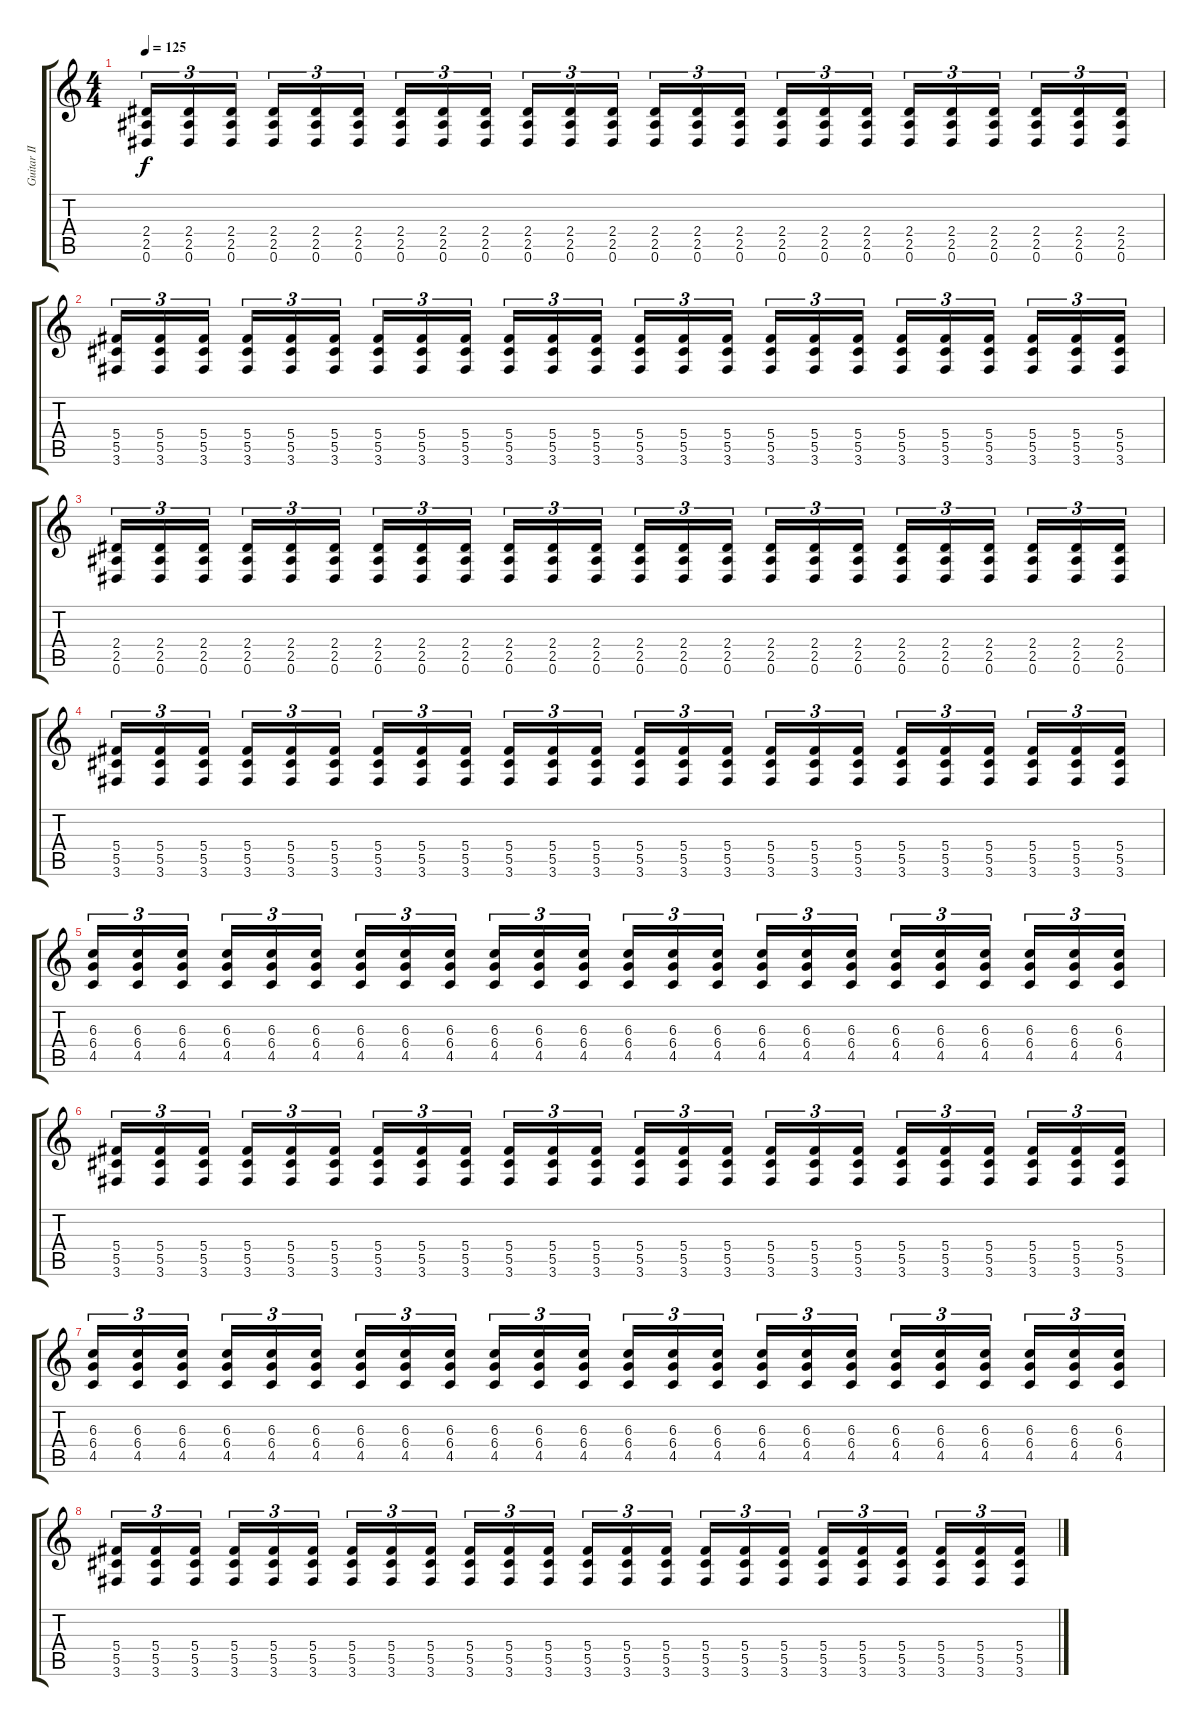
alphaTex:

\track ("Guitar II" "Guitar II") {instrument distortionguitar}
\staff {score tabs}
\tuning (Eb4 Bb3 Gb3 Db3 Ab2 Eb2) {hide}
\ts (4 4)
\tempo 125
\clef g2
\ks c
(2.4 2.5 0.6).16{tu (3 2) dy f} (2.4 2.5 0.6).16{tu (3 2)} (2.4 2.5 0.6).16{tu (3 2)} (2.4 2.5 0.6).16{tu (3 2)} (2.4 2.5 0.6).16{tu (3 2)} (2.4 2.5 0.6).16{tu (3 2)} (2.4 2.5 0.6).16{tu (3 2)} (2.4 2.5 0.6).16{tu (3 2)} (2.4 2.5 0.6).16{tu (3 2)} (2.4 2.5 0.6).16{tu (3 2)} (2.4 2.5 0.6).16{tu (3 2)} (2.4 2.5 0.6).16{tu (3 2)} (2.4 2.5 0.6).16{tu (3 2)} (2.4 2.5 0.6).16{tu (3 2)} (2.4 2.5 0.6).16{tu (3 2)} (2.4 2.5 0.6).16{tu (3 2)} (2.4 2.5 0.6).16{tu (3 2)} (2.4 2.5 0.6).16{tu (3 2)} (2.4 2.5 0.6).16{tu (3 2)} (2.4 2.5 0.6).16{tu (3 2)} (2.4 2.5 0.6).16{tu (3 2)} (2.4 2.5 0.6).16{tu (3 2)} (2.4 2.5 0.6).16{tu (3 2)} (2.4 2.5 0.6).16{tu (3 2)} |
(5.4 5.5 3.6).16{tu (3 2)} (5.4 5.5 3.6).16{tu (3 2)} (5.4 5.5 3.6).16{tu (3 2)} (5.4 5.5 3.6).16{tu (3 2)} (5.4 5.5 3.6).16{tu (3 2)} (5.4 5.5 3.6).16{tu (3 2)} (5.4 5.5 3.6).16{tu (3 2)} (5.4 5.5 3.6).16{tu (3 2)} (5.4 5.5 3.6).16{tu (3 2)} (5.4 5.5 3.6).16{tu (3 2)} (5.4 5.5 3.6).16{tu (3 2)} (5.4 5.5 3.6).16{tu (3 2)} (5.4 5.5 3.6).16{tu (3 2)} (5.4 5.5 3.6).16{tu (3 2)} (5.4 5.5 3.6).16{tu (3 2)} (5.4 5.5 3.6).16{tu (3 2)} (5.4 5.5 3.6).16{tu (3 2)} (5.4 5.5 3.6).16{tu (3 2)} (5.4 5.5 3.6).16{tu (3 2)} (5.4 5.5 3.6).16{tu (3 2)} (5.4 5.5 3.6).16{tu (3 2)} (5.4 5.5 3.6).16{tu (3 2)} (5.4 5.5 3.6).16{tu (3 2)} (5.4 5.5 3.6).16{tu (3 2)} |
(2.4 2.5 0.6).16{tu (3 2)} (2.4 2.5 0.6).16{tu (3 2)} (2.4 2.5 0.6).16{tu (3 2)} (2.4 2.5 0.6).16{tu (3 2)} (2.4 2.5 0.6).16{tu (3 2)} (2.4 2.5 0.6).16{tu (3 2)} (2.4 2.5 0.6).16{tu (3 2)} (2.4 2.5 0.6).16{tu (3 2)} (2.4 2.5 0.6).16{tu (3 2)} (2.4 2.5 0.6).16{tu (3 2)} (2.4 2.5 0.6).16{tu (3 2)} (2.4 2.5 0.6).16{tu (3 2)} (2.4 2.5 0.6).16{tu (3 2)} (2.4 2.5 0.6).16{tu (3 2)} (2.4 2.5 0.6).16{tu (3 2)} (2.4 2.5 0.6).16{tu (3 2)} (2.4 2.5 0.6).16{tu (3 2)} (2.4 2.5 0.6).16{tu (3 2)} (2.4 2.5 0.6).16{tu (3 2)} (2.4 2.5 0.6).16{tu (3 2)} (2.4 2.5 0.6).16{tu (3 2)} (2.4 2.5 0.6).16{tu (3 2)} (2.4 2.5 0.6).16{tu (3 2)} (2.4 2.5 0.6).16{tu (3 2)} |
(5.4 5.5 3.6).16{tu (3 2)} (5.4 5.5 3.6).16{tu (3 2)} (5.4 5.5 3.6).16{tu (3 2)} (5.4 5.5 3.6).16{tu (3 2)} (5.4 5.5 3.6).16{tu (3 2)} (5.4 5.5 3.6).16{tu (3 2)} (5.4 5.5 3.6).16{tu (3 2)} (5.4 5.5 3.6).16{tu (3 2)} (5.4 5.5 3.6).16{tu (3 2)} (5.4 5.5 3.6).16{tu (3 2)} (5.4 5.5 3.6).16{tu (3 2)} (5.4 5.5 3.6).16{tu (3 2)} (5.4 5.5 3.6).16{tu (3 2)} (5.4 5.5 3.6).16{tu (3 2)} (5.4 5.5 3.6).16{tu (3 2)} (5.4 5.5 3.6).16{tu (3 2)} (5.4 5.5 3.6).16{tu (3 2)} (5.4 5.5 3.6).16{tu (3 2)} (5.4 5.5 3.6).16{tu (3 2)} (5.4 5.5 3.6).16{tu (3 2)} (5.4 5.5 3.6).16{tu (3 2)} (5.4 5.5 3.6).16{tu (3 2)} (5.4 5.5 3.6).16{tu (3 2)} (5.4 5.5 3.6).16{tu (3 2)} |
(6.3 6.4 4.5).16{tu (3 2)} (6.3 6.4 4.5).16{tu (3 2)} (6.3 6.4 4.5).16{tu (3 2)} (6.3 6.4 4.5).16{tu (3 2)} (6.3 6.4 4.5).16{tu (3 2)} (6.3 6.4 4.5).16{tu (3 2)} (6.3 6.4 4.5).16{tu (3 2)} (6.3 6.4 4.5).16{tu (3 2)} (6.3 6.4 4.5).16{tu (3 2)} (6.3 6.4 4.5).16{tu (3 2)} (6.3 6.4 4.5).16{tu (3 2)} (6.3 6.4 4.5).16{tu (3 2)} (6.3 6.4 4.5).16{tu (3 2)} (6.3 6.4 4.5).16{tu (3 2)} (6.3 6.4 4.5).16{tu (3 2)} (6.3 6.4 4.5).16{tu (3 2)} (6.3 6.4 4.5).16{tu (3 2)} (6.3 6.4 4.5).16{tu (3 2)} (6.3 6.4 4.5).16{tu (3 2)} (6.3 6.4 4.5).16{tu (3 2)} (6.3 6.4 4.5).16{tu (3 2)} (6.3 6.4 4.5).16{tu (3 2)} (6.3 6.4 4.5).16{tu (3 2)} (6.3 6.4 4.5).16{tu (3 2)} |
(5.4 5.5 3.6).16{tu (3 2)} (5.4 5.5 3.6).16{tu (3 2)} (5.4 5.5 3.6).16{tu (3 2)} (5.4 5.5 3.6).16{tu (3 2)} (5.4 5.5 3.6).16{tu (3 2)} (5.4 5.5 3.6).16{tu (3 2)} (5.4 5.5 3.6).16{tu (3 2)} (5.4 5.5 3.6).16{tu (3 2)} (5.4 5.5 3.6).16{tu (3 2)} (5.4 5.5 3.6).16{tu (3 2)} (5.4 5.5 3.6).16{tu (3 2)} (5.4 5.5 3.6).16{tu (3 2)} (5.4 5.5 3.6).16{tu (3 2)} (5.4 5.5 3.6).16{tu (3 2)} (5.4 5.5 3.6).16{tu (3 2)} (5.4 5.5 3.6).16{tu (3 2)} (5.4 5.5 3.6).16{tu (3 2)} (5.4 5.5 3.6).16{tu (3 2)} (5.4 5.5 3.6).16{tu (3 2)} (5.4 5.5 3.6).16{tu (3 2)} (5.4 5.5 3.6).16{tu (3 2)} (5.4 5.5 3.6).16{tu (3 2)} (5.4 5.5 3.6).16{tu (3 2)} (5.4 5.5 3.6).16{tu (3 2)} |
(6.3 6.4 4.5).16{tu (3 2)} (6.3 6.4 4.5).16{tu (3 2)} (6.3 6.4 4.5).16{tu (3 2)} (6.3 6.4 4.5).16{tu (3 2)} (6.3 6.4 4.5).16{tu (3 2)} (6.3 6.4 4.5).16{tu (3 2)} (6.3 6.4 4.5).16{tu (3 2)} (6.3 6.4 4.5).16{tu (3 2)} (6.3 6.4 4.5).16{tu (3 2)} (6.3 6.4 4.5).16{tu (3 2)} (6.3 6.4 4.5).16{tu (3 2)} (6.3 6.4 4.5).16{tu (3 2)} (6.3 6.4 4.5).16{tu (3 2)} (6.3 6.4 4.5).16{tu (3 2)} (6.3 6.4 4.5).16{tu (3 2)} (6.3 6.4 4.5).16{tu (3 2)} (6.3 6.4 4.5).16{tu (3 2)} (6.3 6.4 4.5).16{tu (3 2)} (6.3 6.4 4.5).16{tu (3 2)} (6.3 6.4 4.5).16{tu (3 2)} (6.3 6.4 4.5).16{tu (3 2)} (6.3 6.4 4.5).16{tu (3 2)} (6.3 6.4 4.5).16{tu (3 2)} (6.3 6.4 4.5).16{tu (3 2)} |
(5.4 5.5 3.6).16{tu (3 2)} (5.4 5.5 3.6).16{tu (3 2)} (5.4 5.5 3.6).16{tu (3 2)} (5.4 5.5 3.6).16{tu (3 2)} (5.4 5.5 3.6).16{tu (3 2)} (5.4 5.5 3.6).16{tu (3 2)} (5.4 5.5 3.6).16{tu (3 2)} (5.4 5.5 3.6).16{tu (3 2)} (5.4 5.5 3.6).16{tu (3 2)} (5.4 5.5 3.6).16{tu (3 2)} (5.4 5.5 3.6).16{tu (3 2)} (5.4 5.5 3.6).16{tu (3 2)} (5.4 5.5 3.6).16{tu (3 2)} (5.4 5.5 3.6).16{tu (3 2)} (5.4 5.5 3.6).16{tu (3 2)} (5.4 5.5 3.6).16{tu (3 2)} (5.4 5.5 3.6).16{tu (3 2)} (5.4 5.5 3.6).16{tu (3 2)} (5.4 5.5 3.6).16{tu (3 2)} (5.4 5.5 3.6).16{tu (3 2)} (5.4 5.5 3.6).16{tu (3 2)} (5.4 5.5 3.6).16{tu (3 2)} (5.4 5.5 3.6).16{tu (3 2)} (5.4 5.5 3.6).16{tu (3 2)}
